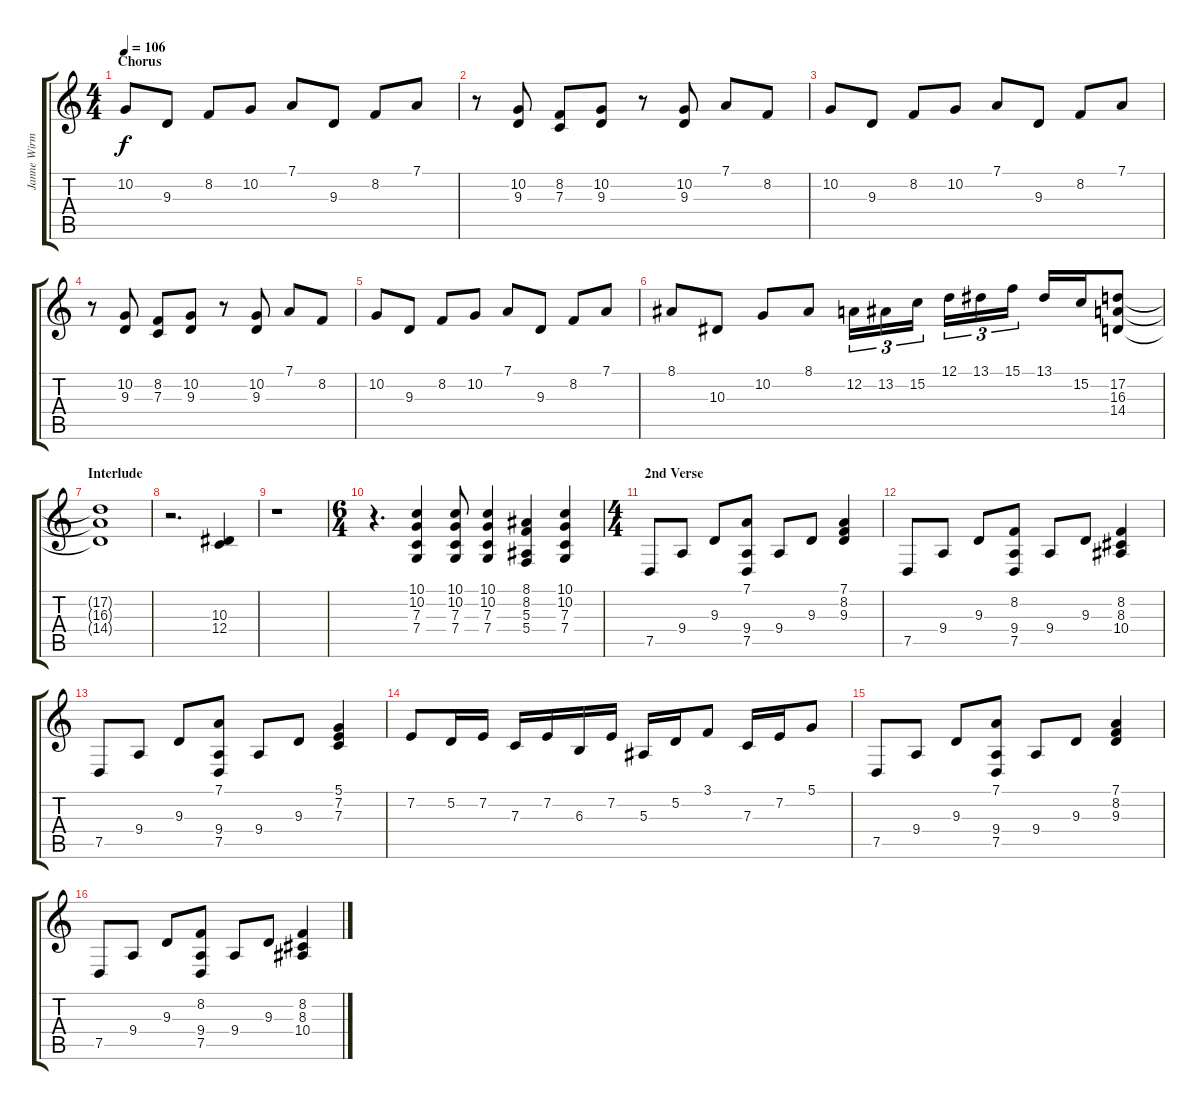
\track ("Janne Wirman" "Janne Wirm") {instrument stringensemble1}
\staff {score tabs}
\tuning (D4 A3 F3 C3 G2 D2) {hide}
\ts (4 4)
\section ("" "Chorus")
\tempo 106
\clef g2
\ks c
10.2.8{dy f instrument stringensemble1} 9.3.8 8.2.8 10.2.8 7.1.8 9.3.8 8.2.8 7.1.8 |
r.8 (10.2 9.3).8 (8.2 7.3).8 (10.2 9.3).8 r.8 (10.2 9.3).8 7.1.8 8.2.8 |
10.2.8 9.3.8 8.2.8 10.2.8 7.1.8 9.3.8 8.2.8 7.1.8 |
r.8 (10.2 9.3).8 (8.2 7.3).8 (10.2 9.3).8 r.8 (10.2 9.3).8 7.1.8 8.2.8 |
10.2.8 9.3.8 8.2.8 10.2.8 7.1.8 9.3.8 8.2.8 7.1.8 |
8.1.8 10.3.8 10.2.8 8.1.8 12.2.16{tu (3 2)} 13.2.16{tu (3 2)} 15.2.16{tu (3 2)} 12.1.16{tu (3 2)} 13.1.16{tu (3 2)} 15.1.16{tu (3 2)} 13.1.16 15.2.16 (17.2 16.3 14.4).8 |
\section ("" "Interlude")
(17.2{t} 16.3{t} 14.4{t}).1 |
r.2{d} (10.3 12.4).4 |
r.1 |
\ts (6 4)
r.4{d} (10.1 10.2 7.3 7.4).4{volume 13 instrument stringensemble1} (10.1 10.2 7.3 7.4).8 (10.1 10.2 7.3 7.4).4 (8.1 8.2 5.3 5.4).4 (10.1 10.2 7.3 7.4).4 |
\ts (4 4)
\section ("" "2nd Verse")
7.5.8{volume 16} 9.4.8 9.3.8 (7.1 9.4 7.5).8 9.4.8 9.3.8 (7.1 8.2 9.3).4 |
7.5.8 9.4.8 9.3.8 (8.2 9.4 7.5).8 9.4.8 9.3.8 (8.2 8.3 10.4).4 |
7.5.8 9.4.8 9.3.8 (7.1 9.4 7.5).8 9.4.8 9.3.8 (5.1 7.2 7.3).4 |
7.2.8 5.2.16 7.2.16 7.3.16 7.2.16 6.3.16 7.2.16 5.3.16 5.2.16 3.1.8 7.3.16 7.2.16 5.1.8 |
7.5.8{volume 16} 9.4.8 9.3.8 (7.1 9.4 7.5).8 9.4.8 9.3.8 (7.1 8.2 9.3).4 |
7.5.8 9.4.8 9.3.8 (8.2 9.4 7.5).8 9.4.8 9.3.8 (8.2 8.3 10.4).4
